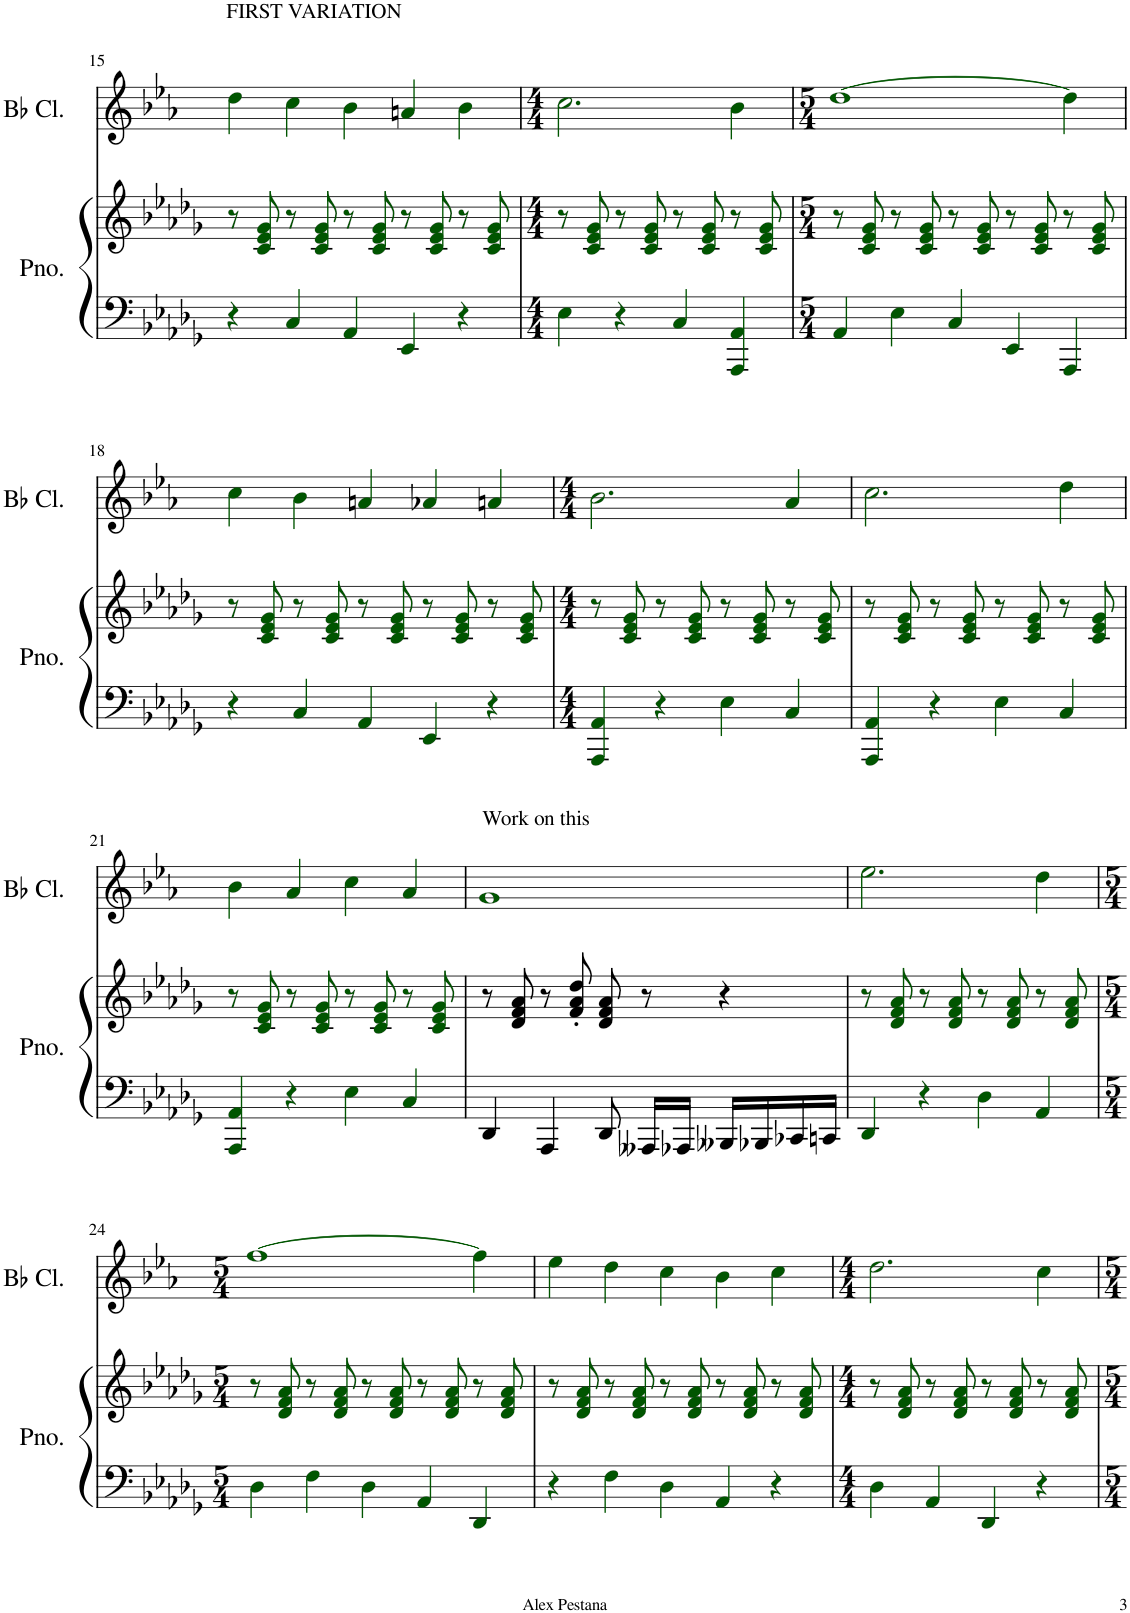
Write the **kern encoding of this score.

**kern	**kern	**kern
*part2	*part2	*part1
*staff3	*staff2	*staff1
*I"Piano	*	*I"Bb Clarinet
*I'Pno.	*	*I'Bb Cl.
!!LO:PB:g=z
*clefF4	*clefG2	*clefG2
*	*	*Trd1c2
*k[b-e-a-d-g-]	*k[b-e-a-d-g-]	*k[b-e-a-]
*M5/4	*M5/4	*M5/4
=15	=15	=15
!	!	!LO:TX:a:t=FIRST VARIATION
4r	8r	4ddi\
.	8ci/ 8e-i/ 8g-i/	.
4Ci/	8r	4cci\
.	8ci/ 8e-i/ 8g-i/	.
4AA-i/	8r	4b-i\
.	8ci/ 8e-i/ 8g-i/	.
4EE-i/	8r	4ani/
.	8ci/ 8e-i/ 8g-i/	.
4r	8r	4b-i\
.	8ci/ 8e-i/ 8g-i/	.
=16	=16	=16
*M4/4	*M4/4	*M4/4
4E-i\	8r	2.cci\
.	8ci/ 8e-i/ 8g-i/	.
4r	8r	.
.	8ci/ 8e-i/ 8g-i/	.
4Ci/	8r	.
.	8ci/ 8e-i/ 8g-i/	.
4AAA-i/ 4AA-i/	8r	4b-i\
.	8ci/ 8e-i/ 8g-i/	.
=17	=17	=17
*M5/4	*M5/4	*M5/4
4AA-i/	8r	[1ddi
.	8ci/ 8e-i/ 8g-i/	.
4E-i\	8r	.
.	8ci/ 8e-i/ 8g-i/	.
4Ci/	8r	.
.	8ci/ 8e-i/ 8g-i/	.
4EE-i/	8r	.
.	8ci/ 8e-i/ 8g-i/	.
4AAA-i/	8r	4ddi\]
.	8ci/ 8e-i/ 8g-i/	.
!!LO:LB:g=z
=18	=18	=18
4r	8r	4cci\
.	8ci/ 8e-i/ 8g-i/	.
4Ci/	8r	4b-i\
.	8ci/ 8e-i/ 8g-i/	.
4AA-i/	8r	4ani/
.	8ci/ 8e-i/ 8g-i/	.
4EE-i/	8r	4a-Xi/
.	8ci/ 8e-i/ 8g-i/	.
4r	8r	4ani/
.	8ci/ 8e-i/ 8g-i/	.
=19	=19	=19
*M4/4	*M4/4	*M4/4
4AAA-i/ 4AA-i/	8r	2.b-i\
.	8ci/ 8e-i/ 8g-i/	.
4r	8r	.
.	8ci/ 8e-i/ 8g-i/	.
4E-i\	8r	.
.	8ci/ 8e-i/ 8g-i/	.
4Ci/	8r	4a-i/
.	8ci/ 8e-i/ 8g-i/	.
=20	=20	=20
4AAA-i/ 4AA-i/	8r	2.cci\
.	8ci/ 8e-i/ 8g-i/	.
4r	8r	.
.	8ci/ 8e-i/ 8g-i/	.
4E-i\	8r	.
.	8ci/ 8e-i/ 8g-i/	.
4Ci/	8r	4ddi\
.	8ci/ 8e-i/ 8g-i/	.
!!LO:LB:g=z
=21	=21	=21
4AAA-i/ 4AA-i/	8r	4b-i\
.	8ci/ 8e-i/ 8g-i/	.
4r	8r	4a-i/
.	8ci/ 8e-i/ 8g-i/	.
4E-i\	8r	4cci\
.	8ci/ 8e-i/ 8g-i/	.
4Ci/	8r	4a-i/
.	8ci/ 8e-i/ 8g-i/	.
=22	=22	=22
!	!	!LO:TX:a:t=Work on this
4DD-/	8r	1gi
.	8d-/ 8f/ 8a-/	.
4AAA-/	8r	.
.	8f/' 8a-/' 8dd-/'	.
8DD-/	8d-/ 8f/ 8a-/	.
16AAA--X/LL	8r	.
16AAA-X/JJ	.	.
16BBB--X/LL	4r	.
16BBB-X/	.	.
16CC-X/	.	.
16CCn/JJ	.	.
=23	=23	=23
4DD-i/	8r	2.ee-i\
.	8d-i/ 8fi/ 8a-i/	.
4r	8r	.
.	8d-i/ 8fi/ 8a-i/	.
4D-i\	8r	.
.	8d-i/ 8fi/ 8a-i/	.
4AA-i/	8r	4ddi\
.	8d-i/ 8fi/ 8a-i/	.
!!LO:LB:g=z
=24	=24	=24
*M5/4	*M5/4	*M5/4
4D-i\	8r	[1ffi
.	8d-i/ 8fi/ 8a-i/	.
4Fi\	8r	.
.	8d-i/ 8fi/ 8a-i/	.
4D-i\	8r	.
.	8d-i/ 8fi/ 8a-i/	.
4AA-i/	8r	.
.	8d-i/ 8fi/ 8a-i/	.
4DD-i/	8r	4ffi\]
.	8d-i/ 8fi/ 8a-i/	.
=25	=25	=25
4r	8r	4ee-i\
.	8d-i/ 8fi/ 8a-i/	.
4Fi\	8r	4ddi\
.	8d-i/ 8fi/ 8a-i/	.
4D-i\	8r	4cci\
.	8d-i/ 8fi/ 8a-i/	.
4AA-i/	8r	4b-i\
.	8d-i/ 8fi/ 8a-i/	.
4r	8r	4cci\
.	8d-i/ 8fi/ 8a-i/	.
=26	=26	=26
*M4/4	*M4/4	*M4/4
4D-i\	8r	2.ddi\
.	8d-i/ 8fi/ 8a-i/	.
4AA-i/	8r	.
.	8d-i/ 8fi/ 8a-i/	.
4DD-i/	8r	.
.	8d-i/ 8fi/ 8a-i/	.
4r	8r	4cci\
.	8d-i/ 8fi/ 8a-i/	.
=	=	=
*-	*-	*-
